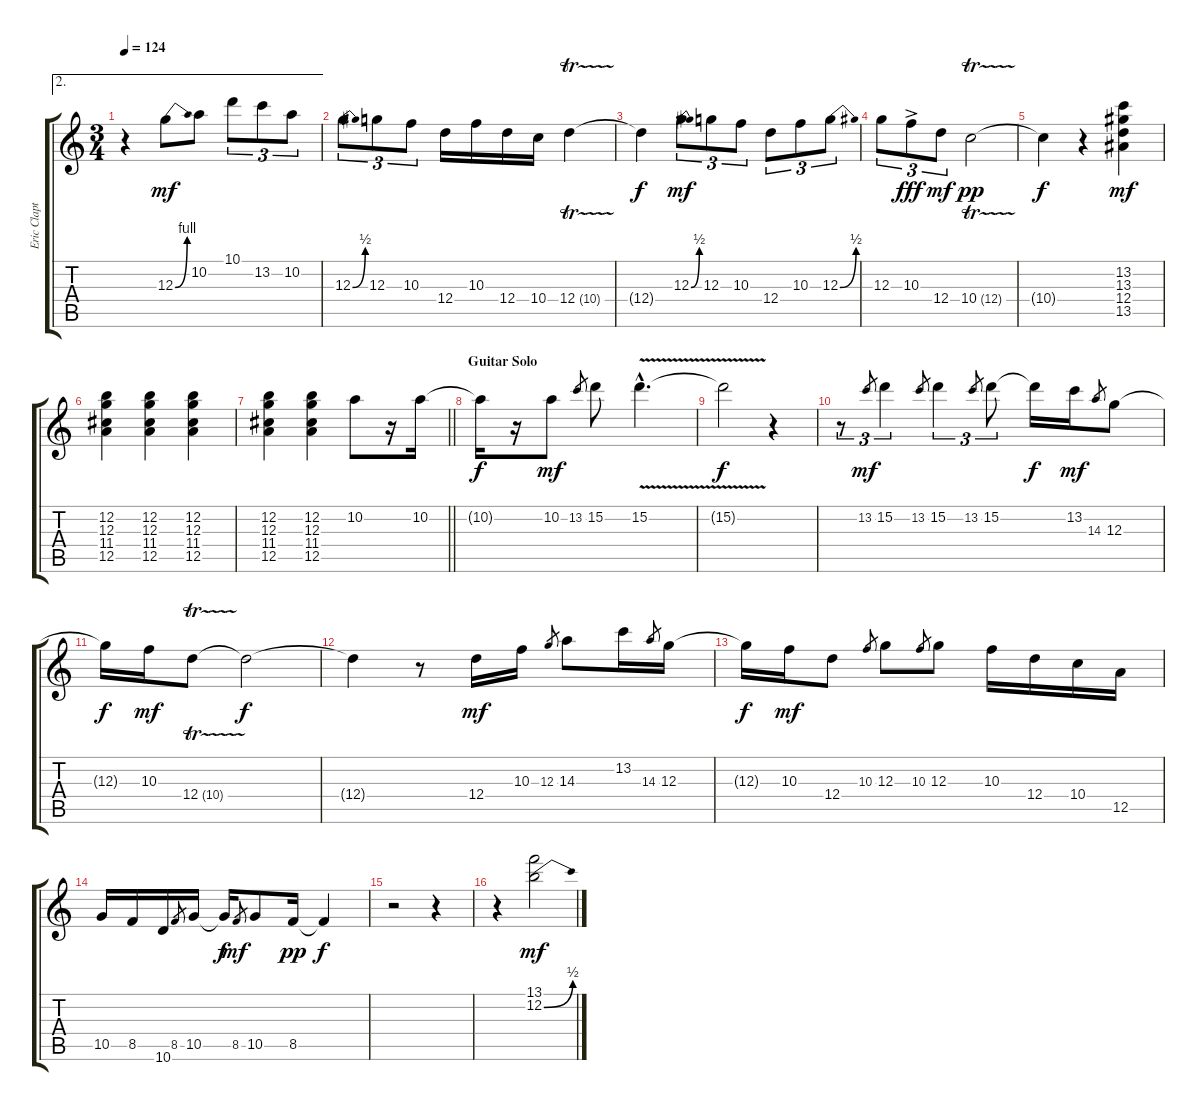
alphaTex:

\track ("Eric Clapton Guitar I" "Eric Clapt") {instrument overdrivenguitar}
\staff {score tabs}
\tuning (E4 B3 G3 D3 A2 E2) {hide}
\ae 2
\ts (3 4)
\tempo 124
\clef g2
\ks c
r.4{dy mf} 12.3{be (bend 0 0 60 4)}.8 10.2.8 10.1.8{tu (3 2)} 13.2.8{tu (3 2)} 10.2.8{tu (3 2)} |
12.3{be (bend 0 0 60 2)}.8{tu (3 2)} 12.3.8{tu (3 2)} 10.3.8{tu (3 2)} 12.4.16 10.3.16 12.4.16 10.4.16 12.4{tr (10 32)}.4 |
12.4{t}.4{dy f} 12.3{be (bend 0 0 60 2)}.8{tu (3 2) dy mf} 12.3.8{tu (3 2)} 10.3.8{tu (3 2)} 12.4.8{tu (3 2)} 10.3.8{tu (3 2)} 12.3{be (bend 0 0 60 2)}.8{tu (3 2)} |
12.3.8{tu (3 2)} 10.3{ac}.8{tu (3 2) dy fff} 12.4.8{tu (3 2) dy mf} 10.4{tr (12 32)}.2{dy pp} |
10.4{t}.4{dy f} r.4 (13.2 13.3 12.4 13.5).4{dy mf} |
(12.2 12.3 11.4 12.5).4 (12.2 12.3 11.4 12.5).4 (12.2 12.3 11.4 12.5).4 |
\barLineRight lightlight
(12.2 12.3 11.4 12.5).4 (12.2 12.3 11.4 12.5).4 10.2.8 r.16 10.2.16 |
\section ("" "Guitar Solo")
10.2{t}.16{dy f} r.16 10.2.8{dy mf} 13.2.8{gr} 15.2.8 15.2{v hac}.4{d} |
15.2{t}.2{dy f} r.4 |
r.8{tu (3 2)} 13.2.8{gr dy mf} 15.2.4{tu (3 2)} 13.2.8{gr} 15.2.4{tu (3 2)} 13.2.8{gr} 15.2.8{tu (3 2)} 15.2{t}.16{dy f} 13.2.16{dy mf} 14.3.8{gr} 12.3.8 |
12.3{t}.16{dy f} 10.3.16{dy mf} 12.4{tr (10 32)}.8 12.4{t}.2{dy f} |
12.4{t}.4 r.8 12.4.16{dy mf} 10.3.16 12.3.8{gr} 14.3.8 13.2.16 14.3.8{gr} 12.3.16 |
12.3{t}.16{dy f} 10.3.16{dy mf} 12.4.8 10.3.8{gr} 12.3.8 10.3.8{gr} 12.3.8 10.3.16 12.4.16 10.4.16 12.5.16 |
10.5.16 8.5.16 10.6.16 8.5.8{gr} 10.5.16 10.5{t}.16{dy f} 8.5.8{gr dy mf} 10.5.8 8.5.16{dy pp} 8.5{t}.4{dy f} |
r.2 r.4 |
r.4 (13.1 12.2{be (bend 0 0 60 2)}).2{dy mf}
